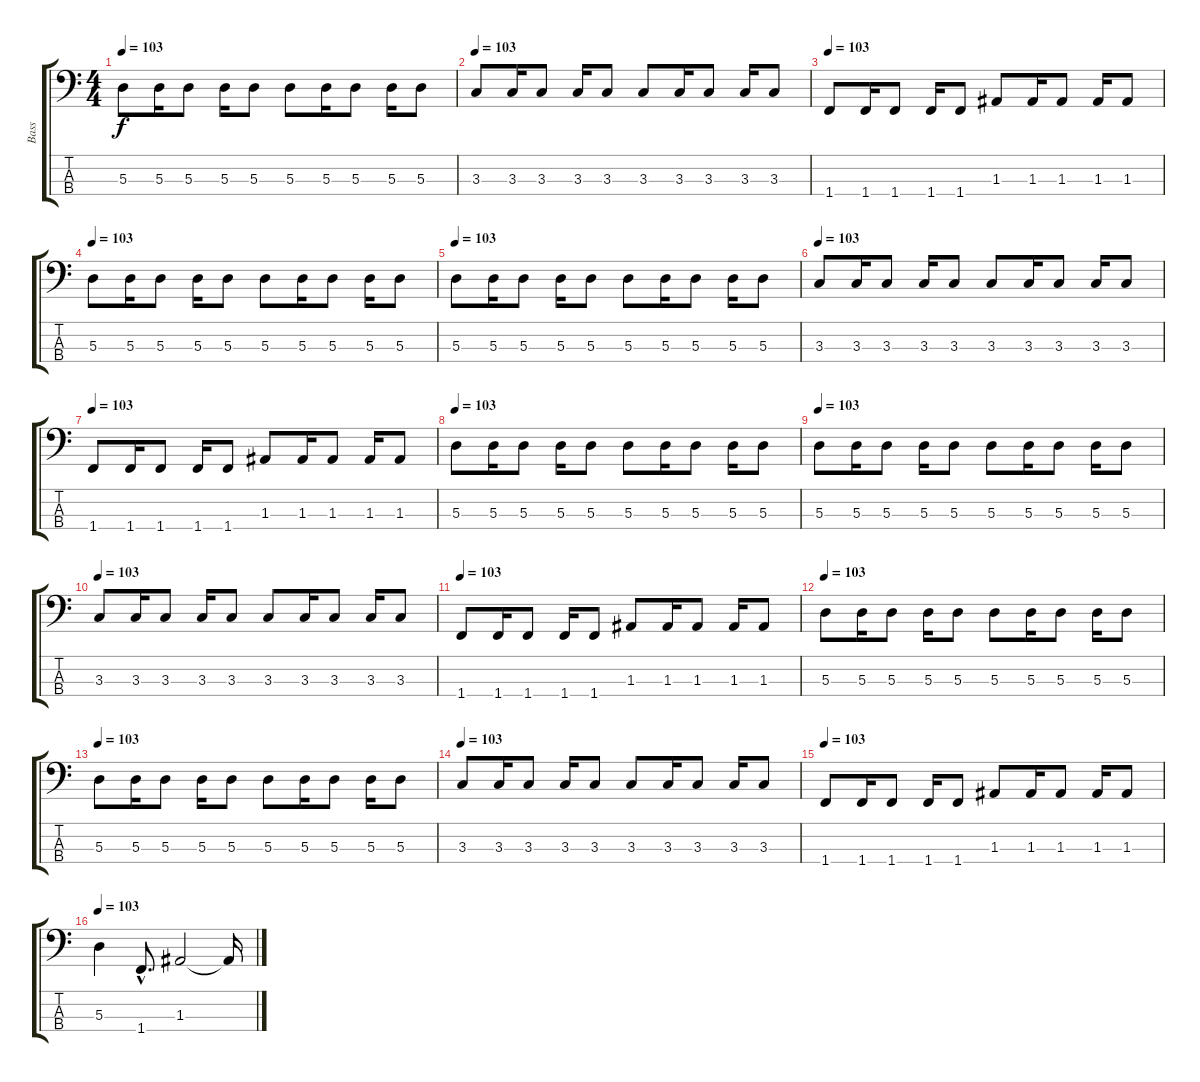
\track ("Bass" "Bass") {instrument electricbassfinger}
\staff {score tabs}
\tuning (G2 D2 A1 E1) {hide}
\ts (4 4)
\tempo 103
\clef f4
\ks c
5.3.8{dy f} 5.3.16 5.3.8 5.3.16 5.3.8 5.3.8 5.3.16 5.3.8 5.3.16 5.3.8 |
\tempo 103
3.3.8 3.3.16 3.3.8 3.3.16 3.3.8 3.3.8 3.3.16 3.3.8 3.3.16 3.3.8 |
\tempo 103
1.4.8 1.4.16 1.4.8 1.4.16 1.4.8 1.3.8 1.3.16 1.3.8 1.3.16 1.3.8 |
\tempo 103
5.3.8 5.3.16 5.3.8 5.3.16 5.3.8 5.3.8 5.3.16 5.3.8 5.3.16 5.3.8 |
\tempo 103
5.3.8 5.3.16 5.3.8 5.3.16 5.3.8 5.3.8 5.3.16 5.3.8 5.3.16 5.3.8 |
\tempo 103
3.3.8 3.3.16 3.3.8 3.3.16 3.3.8 3.3.8 3.3.16 3.3.8 3.3.16 3.3.8 |
\tempo 103
1.4.8 1.4.16 1.4.8 1.4.16 1.4.8 1.3.8 1.3.16 1.3.8 1.3.16 1.3.8 |
\tempo 103
5.3.8 5.3.16 5.3.8 5.3.16 5.3.8 5.3.8 5.3.16 5.3.8 5.3.16 5.3.8 |
\tempo 103
5.3.8 5.3.16 5.3.8 5.3.16 5.3.8 5.3.8 5.3.16 5.3.8 5.3.16 5.3.8 |
\tempo 103
3.3.8 3.3.16 3.3.8 3.3.16 3.3.8 3.3.8 3.3.16 3.3.8 3.3.16 3.3.8 |
\tempo 103
1.4.8 1.4.16 1.4.8 1.4.16 1.4.8 1.3.8 1.3.16 1.3.8 1.3.16 1.3.8 |
\tempo 103
5.3.8 5.3.16 5.3.8 5.3.16 5.3.8 5.3.8 5.3.16 5.3.8 5.3.16 5.3.8 |
\tempo 103
5.3.8 5.3.16 5.3.8 5.3.16 5.3.8 5.3.8 5.3.16 5.3.8 5.3.16 5.3.8 |
\tempo 103
3.3.8 3.3.16 3.3.8 3.3.16 3.3.8 3.3.8 3.3.16 3.3.8 3.3.16 3.3.8 |
\tempo 103
1.4.8 1.4.16 1.4.8 1.4.16 1.4.8 1.3.8 1.3.16 1.3.8 1.3.16 1.3.8 |
\tempo 103
5.3.4 1.4{hac}.8{d} 1.3.2 1.3{t}.16
